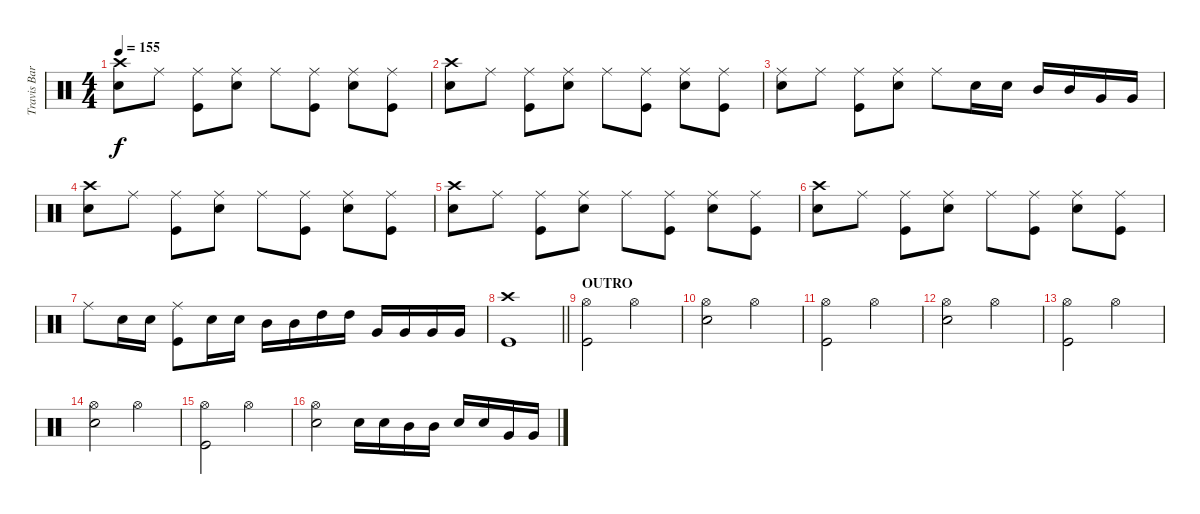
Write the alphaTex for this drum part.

\track ("Travis Barker (Batería)" "Travis Bar") {instrument percussion}
\staff {score}
\articulation defaults
\ts (4 4)
\tempo 155
\clef neutral
\ks c
("Crash high (hit)" "Snare (hit) 2").8{dy f} "Ride (middle)".8 ("Ride (middle)" "Kick (hit)").8 ("Ride (middle)" "Snare (hit) 2").8 "Ride (middle)".8 ("Ride (middle)" "Kick (hit)").8 ("Ride (middle)" "Snare (hit) 2").8 ("Ride (middle)" "Kick (hit)").8 |
("Crash high (hit)" "Snare (hit) 2").8 "Ride (middle)".8 ("Ride (middle)" "Kick (hit)").8 ("Ride (middle)" "Snare (hit) 2").8 "Ride (middle)".8 ("Ride (middle)" "Kick (hit)").8 ("Ride (middle)" "Snare (hit) 2").8 ("Ride (middle)" "Kick (hit)").8 |
("Ride (middle)" "Snare (hit) 2").8 "Ride (middle)".8 ("Ride (middle)" "Kick (hit)").8 ("Ride (middle)" "Snare (hit) 2").8 "Ride (middle)".8 "Snare (hit) 2".16 "Snare (hit) 2".16 "Mid Tom (hit)".16 "Mid Tom (hit)".16 "Very Low Tom (hit)".16 "Very Low Tom (hit)".16 |
("Crash high (hit)" "Snare (hit) 2").8 "Ride (middle)".8 ("Ride (middle)" "Kick (hit)").8 ("Ride (middle)" "Snare (hit) 2").8 "Ride (middle)".8 ("Ride (middle)" "Kick (hit)").8 ("Ride (middle)" "Snare (hit) 2").8 ("Ride (middle)" "Kick (hit)").8 |
("Crash high (hit)" "Snare (hit) 2").8 "Ride (middle)".8 ("Ride (middle)" "Kick (hit)").8 ("Ride (middle)" "Snare (hit) 2").8 "Ride (middle)".8 ("Ride (middle)" "Kick (hit)").8 ("Ride (middle)" "Snare (hit) 2").8 ("Ride (middle)" "Kick (hit)").8 |
("Crash high (hit)" "Snare (hit) 2").8 "Ride (middle)".8 ("Ride (middle)" "Kick (hit)").8 ("Ride (middle)" "Snare (hit) 2").8 "Ride (middle)".8 ("Ride (middle)" "Kick (hit)").8 ("Ride (middle)" "Snare (hit) 2").8 ("Ride (middle)" "Kick (hit)").8 |
"Ride (middle)".8 "Snare (hit) 2".16 "Snare (hit) 2".16 ("Ride (middle)" "Kick (hit)").8 "Snare (hit) 2".16 "Snare (hit) 2".16 "Mid Tom (hit)".16 "Mid Tom (hit)".16 "High Tom (hit)".16 "High Tom (hit)".16 "Very Low Tom (hit)".16 "Very Low Tom (hit)".16 "Very Low Tom (hit)".16 "Very Low Tom (hit)".16 |
\barLineRight lightlight
("Crash high (hit)" "Kick (hit)").1 |
\section ("" "OUTRO")
("Hi-Hat (open)" "Kick (hit)").2 "Hi-Hat (open)".2 |
("Hi-Hat (open)" "Snare (hit) 2").2 "Hi-Hat (open)".2 |
("Hi-Hat (open)" "Kick (hit)").2 "Hi-Hat (open)".2 |
("Hi-Hat (open)" "Snare (hit) 2").2 "Hi-Hat (open)".2 |
("Hi-Hat (open)" "Kick (hit)").2 "Hi-Hat (open)".2 |
("Hi-Hat (open)" "Snare (hit) 2").2 "Hi-Hat (open)".2 |
("Hi-Hat (open)" "Kick (hit)").2 "Hi-Hat (open)".2 |
("Hi-Hat (open)" "Snare (hit) 2").2 "Snare (hit) 2".16 "Snare (hit) 2".16 "Mid Tom (hit)".16 "Mid Tom (hit)".16 "Snare (hit) 2".16 "Snare (hit) 2".16 "Very Low Tom (hit)".16 "Very Low Tom (hit)".16
